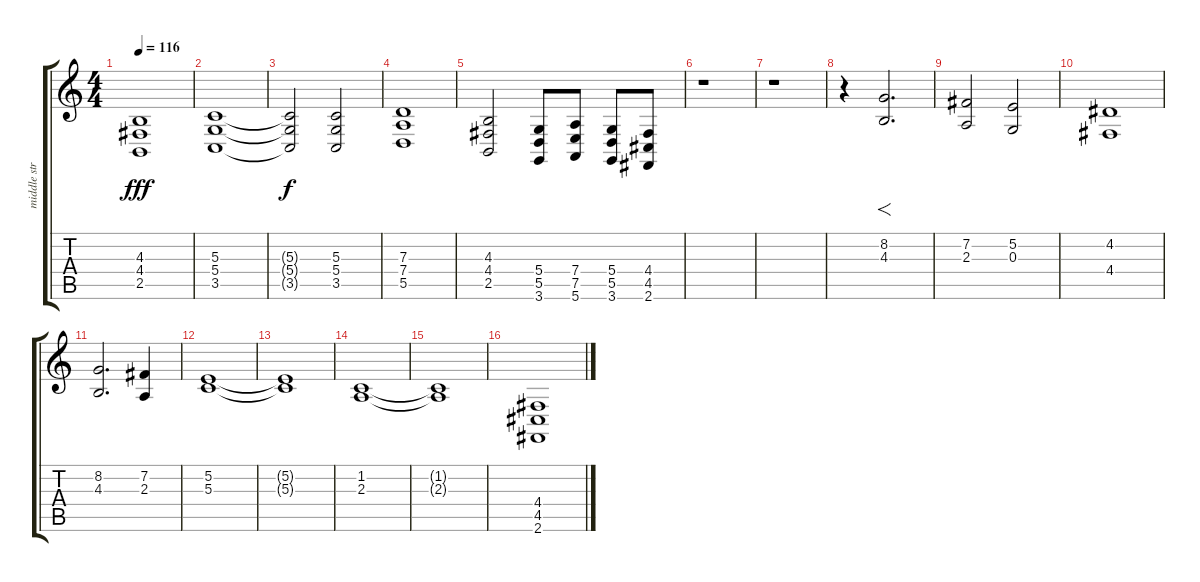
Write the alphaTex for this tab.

\track ("middle strings" "middle str") {instrument stringensemble1}
\staff {score tabs}
\tuning (E4 B3 G3 D3 A2 E2) {hide}
\ts (4 4)
\tempo 116
\clef g2
\ks c
(4.3 4.4 2.5).1{dy fff} |
(5.3 5.4 3.5).1 |
(5.3{t} 5.4{t} 3.5{t}).2{dy f} (5.3 5.4 3.5).2 |
(7.3 7.4 5.5).1 |
(4.3 4.4 2.5).2 (5.4 5.5 3.6).8 (7.4 7.5 5.6).8 (5.4 5.5 3.6).8 (4.4 4.5 2.6).8 |
r.1 |
r.1 |
r.4 (8.2 4.3).2{f d} |
(7.2 2.3).2 (5.2 0.3).2 |
(4.2 4.4).1 |
(8.2 4.3).2{d} (7.2 2.3).4 |
(5.2 5.3).1 |
(5.2{t} 5.3{t}).1 |
(1.2 2.3).1 |
(1.2{t} 2.3{t}).1 |
(4.4 4.5 2.6).1
